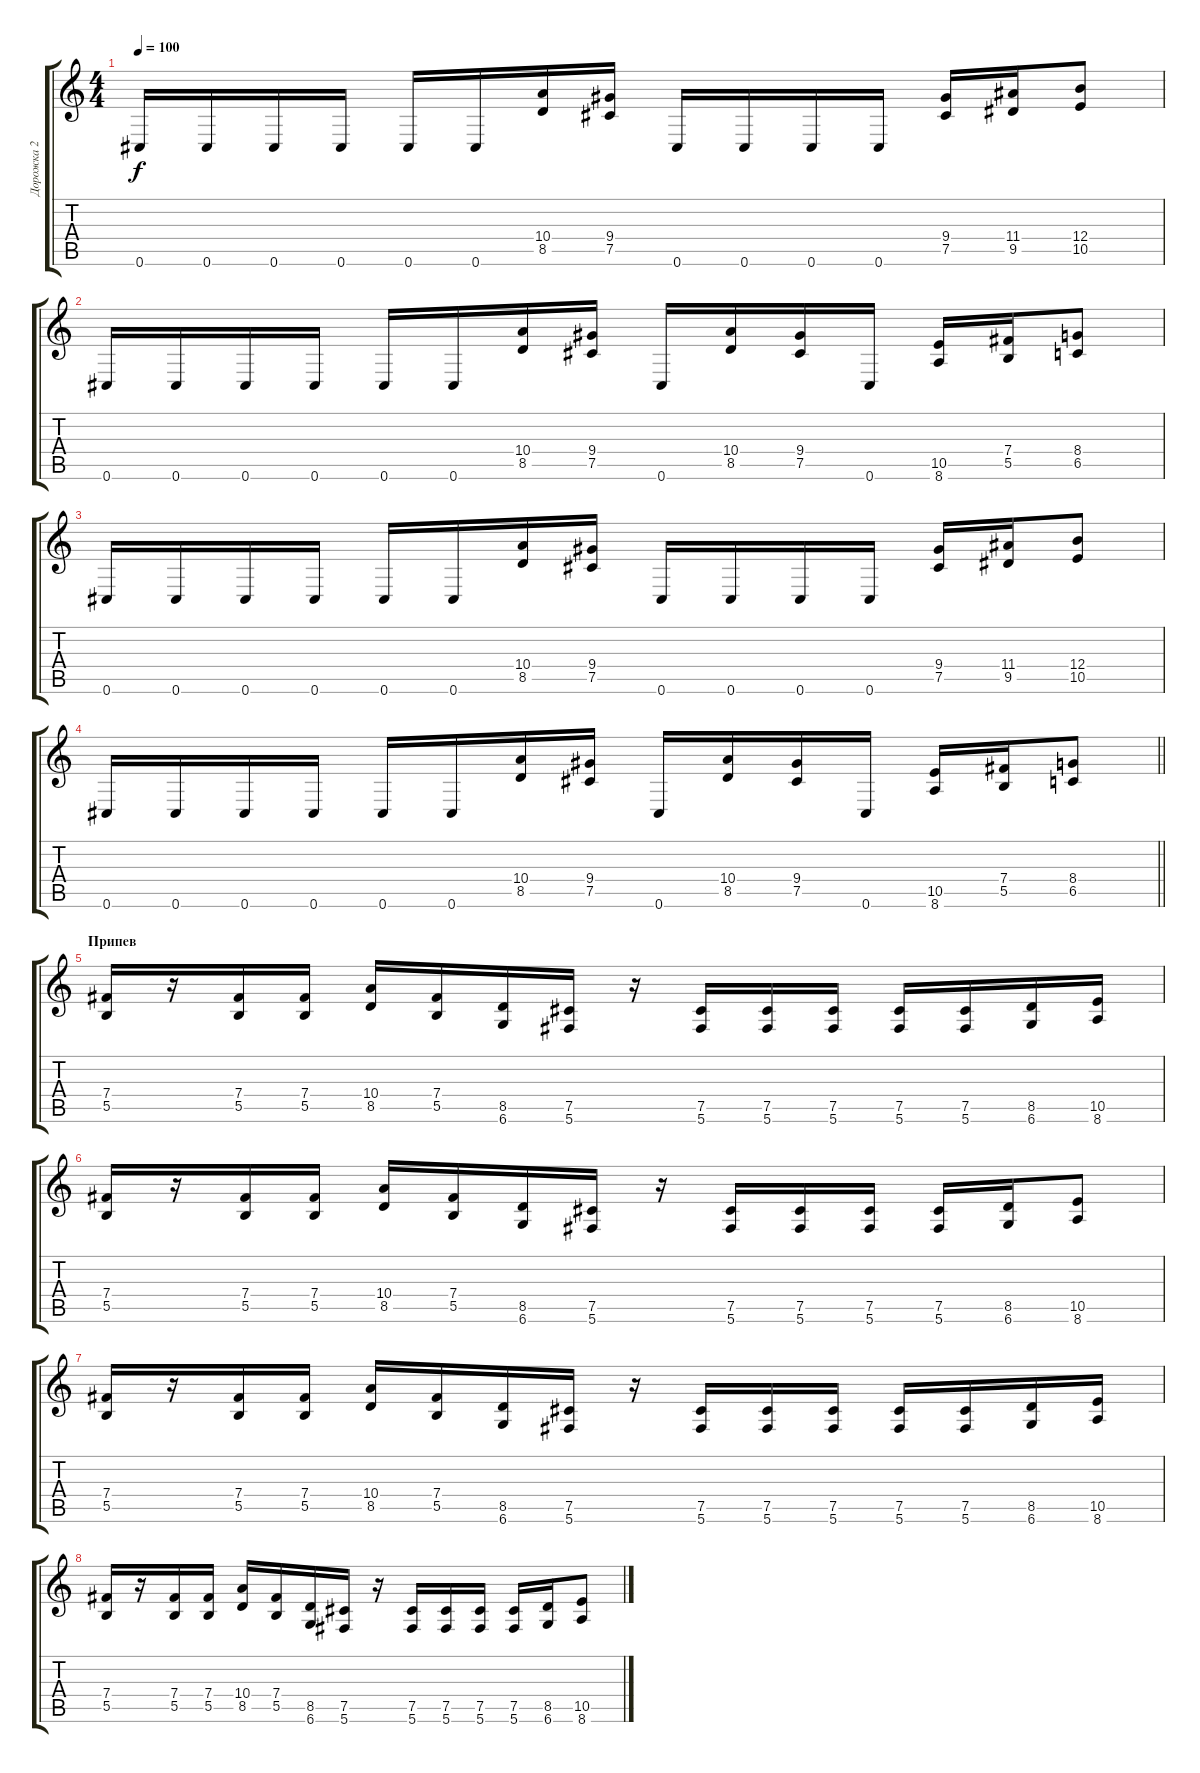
\track ("Дорожка 2" "Дорожка 2") {instrument overdrivenguitar}
\staff {score tabs}
\tuning (Db4 Ab3 E3 B2 Gb2 Db2) {hide}
\ts (4 4)
\tempo 100
\clef g2
\ks c
0.6.16{dy f} 0.6.16 0.6.16 0.6.16 0.6.16 0.6.16 (10.4 8.5).16 (9.4 7.5).16 0.6.16 0.6.16 0.6.16 0.6.16 (9.4 7.5).16 (11.4 9.5).16 (12.4 10.5).8 |
0.6.16 0.6.16 0.6.16 0.6.16 0.6.16 0.6.16 (10.4 8.5).16 (9.4 7.5).16 0.6.16 (10.4 8.5).16 (9.4 7.5).16 0.6.16 (10.5 8.6).16 (7.4 5.5).16 (8.4 6.5).8 |
0.6.16 0.6.16 0.6.16 0.6.16 0.6.16 0.6.16 (10.4 8.5).16 (9.4 7.5).16 0.6.16 0.6.16 0.6.16 0.6.16 (9.4 7.5).16 (11.4 9.5).16 (12.4 10.5).8 |
\barLineRight lightlight
0.6.16 0.6.16 0.6.16 0.6.16 0.6.16 0.6.16 (10.4 8.5).16 (9.4 7.5).16 0.6.16 (10.4 8.5).16 (9.4 7.5).16 0.6.16 (10.5 8.6).16 (7.4 5.5).16 (8.4 6.5).8 |
\section ("" "Припев")
(7.4 5.5).16 r.16 (7.4 5.5).16 (7.4 5.5).16 (10.4 8.5).16 (7.4 5.5).16 (8.5 6.6).16 (7.5 5.6).16 r.16 (7.5 5.6).16 (7.5 5.6).16 (7.5 5.6).16 (7.5 5.6).16 (7.5 5.6).16 (8.5 6.6).16 (10.5 8.6).16 |
(7.4 5.5).16 r.16 (7.4 5.5).16 (7.4 5.5).16 (10.4 8.5).16 (7.4 5.5).16 (8.5 6.6).16 (7.5 5.6).16 r.16 (7.5 5.6).16 (7.5 5.6).16 (7.5 5.6).16 (7.5 5.6).16 (8.5 6.6).16 (10.5 8.6).8 |
(7.4 5.5).16 r.16 (7.4 5.5).16 (7.4 5.5).16 (10.4 8.5).16 (7.4 5.5).16 (8.5 6.6).16 (7.5 5.6).16 r.16 (7.5 5.6).16 (7.5 5.6).16 (7.5 5.6).16 (7.5 5.6).16 (7.5 5.6).16 (8.5 6.6).16 (10.5 8.6).16 |
(7.4 5.5).16 r.16 (7.4 5.5).16 (7.4 5.5).16 (10.4 8.5).16 (7.4 5.5).16 (8.5 6.6).16 (7.5 5.6).16 r.16 (7.5 5.6).16 (7.5 5.6).16 (7.5 5.6).16 (7.5 5.6).16 (8.5 6.6).16 (10.5 8.6).8
